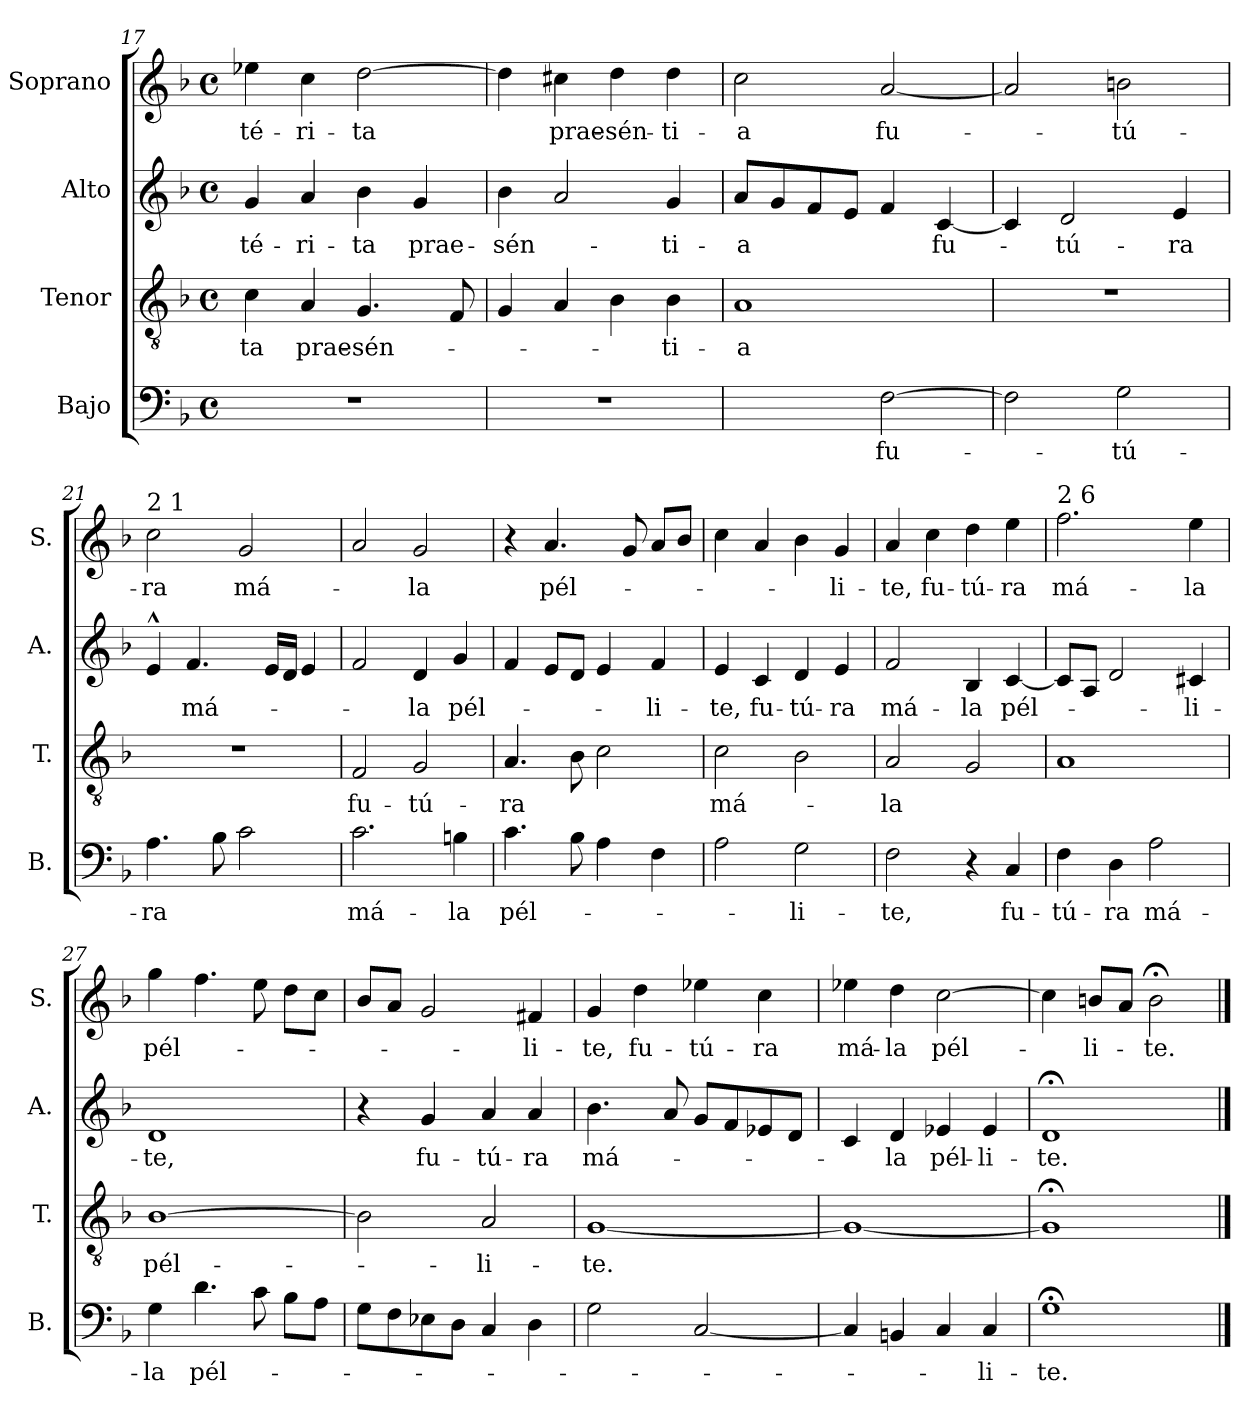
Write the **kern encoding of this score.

**kern	**text	**kern	**text	**kern	**text	**kern	**text
*part4	*part4	*part3	*part3	*part2	*part2	*part1	*part1
*staff4	*staff4	*staff3	*staff3	*staff2	*staff2	*staff1	*staff1
*I"Bajo	*	*I"Tenor	*	*I"Alto	*	*I"Soprano	*
*I'B.	*	*I'T.	*	*I'A.	*	*I'S.	*
*clefF4	*	*clefGv2	*	*clefG2	*	*clefG2	*
*k[b-]	*	*k[b-]	*	*k[b-]	*	*k[b-]	*
*F:	*	*F:	*	*F:	*	*F:	*
*M4/4	*	*M4/4	*	*M4/4	*	*M4/4	*
*met(c)	*	*met(c)	*	*met(c)	*	*met(c)	*
=17	=17	=17	=17	=17	=17	=17	=17
!	!	!	!LO:LY:b	!	!LO:LY:b	!	!LO:LY:b
1r	.	4c\	-ta	4g/	-té-	4ee-X\	-té-
!	!	!	!LO:LY:b	!	!LO:LY:b	!	!LO:LY:b
.	.	4A/	prae-	4a/	-ri-	4cc\	-ri-
!	!	!	!LO:LY:b:rj	!	!LO:LY:b	!	!LO:LY:b
.	.	4.G/	-sén-	4b-\	-ta	[>2dd\	-ta
!	!	!	!	!	!LO:LY:b	!	!
.	.	.	.	4g/	prae-	.	.
.	.	8F/	.	.	.	.	.
=18	=18	=18	=18	=18	=18	=18	=18
!	!	!	!	!	!LO:LY:b	!	!
1r	.	4G/	.	4b-\	-sén-	4dd\]	.
!	!	!	!	!	!	!	!LO:LY:b
.	.	4A/	.	2a/	.	4cc#X\	prae-
!	!	!	!	!	!	!	!LO:LY:b:rj
.	.	4B-\	.	.	.	4dd\	-sén-
!	!	!	!LO:LY:b	!	!LO:LY:b	!	!LO:LY:b
.	.	4B-\	-ti-	4g/	-ti-	4dd\	-ti-
=19	=19	=19	=19	=19	=19	=19	=19
!	!	!	!LO:LY:b	!	!LO:LY:b	!	!LO:LY:b
2ryy	.	1A	-a	8a/L	-a	2cc\	-a
.	.	.	.	8g/	.	.	.
.	.	.	.	8f/	.	.	.
.	.	.	.	8e/J	.	.	.
!	!LO:LY:b	!	!	!	!	!	!LO:LY:b
[>2F\	fu-	.	.	4f/	.	[<2a/	fu-
!	!	!	!	!	!LO:LY:b	!	!
.	.	.	.	[<4c/	fu-	.	.
=20	=20	=20	=20	=20	=20	=20	=20
2F\]	.	1r	.	4c/]	.	2a/]	.
!	!	!	!	!	!LO:LY:b	!	!
.	.	.	.	2d/	-tú-	.	.
!	!LO:LY:b	!	!	!	!	!	!LO:LY:b
2G\	-tú-	.	.	.	.	2bn\	-tú-
!	!	!	!	!	!LO:LY:b	!	!
.	.	.	.	4e/	-ra	.	.
!!LO:LB:g=z
=21	=21	=21	=21	=21	=21	=21	=21
!	!	!	!	!	!	!LO:TX:a:t=2 1	!
!	!LO:LY:b	!	!	!	!	!	!LO:LY:b
4.A\	-ra	1r	.	4e^^</	.	2cc\	-ra
!	!	!	!	!	!LO:LY:b	!	!
.	.	.	.	4.f/	má-	.	.
8B-\	.	.	.	.	.	.	.
!	!	!	!	!	!	!	!LO:LY:b
2c\	.	.	.	.	.	2g/	má-
.	.	.	.	16e/LL	.	.	.
.	.	.	.	16d/JJ	.	.	.
.	.	.	.	4e/	.	.	.
=22	=22	=22	=22	=22	=22	=22	=22
!	!LO:LY:b	!	!LO:LY:b	!	!	!	!
2.c\	má-	2F/	fu-	2f/	.	2a/	.
!	!	!	!LO:LY:b	!	!LO:LY:b	!	!LO:LY:b
.	.	2G/	-tú-	4d/	-la	2g/	-la
!	!LO:LY:b	!	!	!	!LO:LY:b	!	!
4Bn\	-la	.	.	4g/	pél-	.	.
=23	=23	=23	=23	=23	=23	=23	=23
!	!LO:LY:b	!	!LO:LY:b	!	!	!	!
4.c\	pél-	4.A/	-ra	4f/	.	4r	.
!	!	!	!	!	!	!	!LO:LY:b
.	.	.	.	8e/L	.	4.a/	pél-
8B-\	.	8B-\	.	8d/J	.	.	.
4A\	.	2c\	.	4e/	.	.	.
.	.	.	.	.	.	8g/	.
!	!	!	!	!	!LO:LY:b	!	!
4F\	.	.	.	4f/	-li-	8a/L	.
.	.	.	.	.	.	8b-/J	.
=24	=24	=24	=24	=24	=24	=24	=24
!	!	!	!LO:LY:b	!	!LO:LY:b	!	!
2A\	.	2c\	má-	4e/	-te,	4cc\	.
!	!	!	!	!	!LO:LY:b	!	!
.	.	.	.	4c/	fu-	4a/	.
!	!LO:LY:b	!	!	!	!LO:LY:b	!	!
2G\	-li-	2B-\	.	4d/	-tú-	4b-\	.
!	!	!	!	!	!LO:LY:b	!	!LO:LY:b
.	.	.	.	4e/	-ra	4g/	-li-
=25	=25	=25	=25	=25	=25	=25	=25
!	!LO:LY:b	!	!LO:LY:b	!	!LO:LY:b	!	!LO:LY:b
2F\	-te,	2A/	-la	2f/	má-	4a/	-te,
!	!	!	!	!	!	!	!LO:LY:b
.	.	.	.	.	.	4cc\	fu-
!	!	!	!	!	!LO:LY:b	!	!LO:LY:b
4r	.	2G/	.	4B-/	-la	4dd\	-tú-
!	!LO:LY:b	!	!	!	!LO:LY:b	!	!LO:LY:b
4C/	fu-	.	.	[>4c/	pél-	4ee\	-ra
!!LO:PB:g=z
=26	=26	=26	=26	=26	=26	=26	=26
!	!	!	!	!	!	!LO:TX:a:t=2 6	!
!	!LO:LY:b	!	!	!	!	!	!LO:LY:b
4F\	-tú-	1A	.	8c/L]	.	2.ff\	má-
.	.	.	.	8A/J	.	.	.
!	!LO:LY:b	!	!	!	!	!	!
4D\	-ra	.	.	2d/	.	.	.
!	!LO:LY:b	!	!	!	!	!	!
2A\	má-	.	.	.	.	.	.
!	!	!	!	!	!LO:LY:b	!	!LO:LY:b
.	.	.	.	4c#X/	-li-	4ee\	-la
=27	=27	=27	=27	=27	=27	=27	=27
!	!LO:LY:b	!	!LO:LY:b	!	!LO:LY:b	!	!LO:LY:b
4G\	-la	[>1B-	pél-	1d	-te,	4gg\	pél-
!	!LO:LY:b	!	!	!	!	!	!
4.d\	pél-	.	.	.	.	4.ff\	.
8c\	.	.	.	.	.	8ee\	.
8B-\L	.	.	.	.	.	8dd\L	.
8A\J	.	.	.	.	.	8cc\J	.
=28	=28	=28	=28	=28	=28	=28	=28
8G\L	.	2B-\]	.	4r	.	8b-/L	.
8F\	.	.	.	.	.	8a/J	.
!	!	!	!	!	!LO:LY:b	!	!
8E-X\	.	.	.	4g/	fu-	2g/	.
8D\J	.	.	.	.	.	.	.
!	!	!	!LO:LY:b	!	!LO:LY:b	!	!
4C/	.	2A/	-li-	4a/	-tú-	.	.
!	!	!	!	!	!LO:LY:b	!	!LO:LY:b
4D\	.	.	.	4a/	-ra	4f#X/	-li-
=29	=29	=29	=29	=29	=29	=29	=29
!	!	!	!LO:LY:b	!	!LO:LY:b	!	!LO:LY:b
2G\	.	[<1G	-te.	4.b-\	má-	4g/	-te,
!	!	!	!	!	!	!	!LO:LY:b
.	.	.	.	.	.	4dd\	fu-
.	.	.	.	8a/	.	.	.
!	!	!	!	!	!	!	!LO:LY:b
[<2C/	.	.	.	8g/L	.	4ee-X\	-tú-
.	.	.	.	8f/	.	.	.
!	!	!	!	!	!	!	!LO:LY:b
.	.	.	.	8e-X/	.	4cc\	-ra
.	.	.	.	8d/J	.	.	.
=30	=30	=30	=30	=30	=30	=30	=30
!	!	!	!	!	!	!	!LO:LY:b
4C/]	.	1G_	.	4c/	.	4ee-X\	má-
!	!	!	!	!	!LO:LY:b	!	!LO:LY:b:rj
4BBn/	.	.	.	4d/	-la	4dd\	-la
!	!	!	!	!	!LO:LY:b	!	!LO:LY:b
4C/	.	.	.	4e-X/	pél-	[>2cc\	pél-
!	!LO:LY:b	!	!	!	!LO:LY:b	!	!
4C/	-li-	.	.	4e-/	-li-	.	.
=31	=31	=31	=31	=31	=31	=31	=31
!	!LO:LY:b	!	!	!	!LO:LY:b	!	!
1G;<	-te.	1G;]	.	1d;<	-te.	4cc\]	.
!	!	!	!	!	!	!	!LO:LY:b
.	.	.	.	.	.	8bn/L	-li-
.	.	.	.	.	.	8a/J	.
!	!	!	!	!	!	!	!LO:LY:b
.	.	.	.	.	.	2b;<\	-te.
==	==	==	==	==	==	==	==
*-	*-	*-	*-	*-	*-	*-	*-
